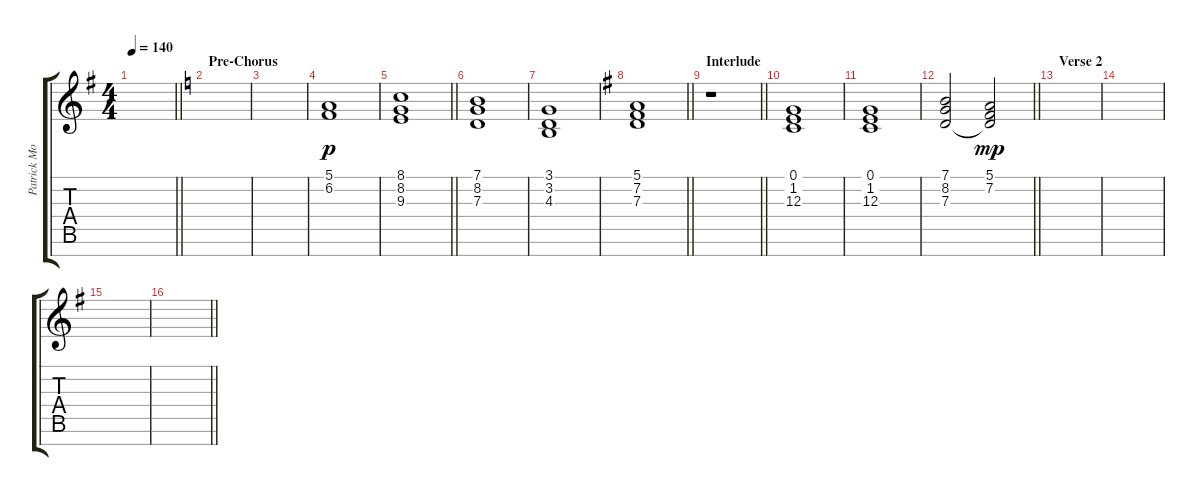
\track ("Patrick Moraz 1" "Patrick Mo") {instrument synthbrass2}
\staff {score tabs}
\tuning (E4 B3 G3 D3 A2 E2 B1) {hide}
\ts (4 4)
\tempo 140
\clef g2
\barLineRight lightlight
\ks g
|
\section ("" "Pre-Chorus")
\ks c
|
|
(5.1 6.2).1{dy p} |
\barLineRight lightlight
(8.1 8.2 9.3).1 |
\section ("" "")
(7.1 8.2 7.3).1 |
(3.1 3.2 4.3).1 |
\barLineRight lightlight
\ks g
(5.1 7.2 7.3).1 |
\section ("" "Interlude")
\barLineRight lightlight
r.1 |
(0.1 1.2 12.3).1 |
(0.1 1.2 12.3).1 |
\barLineRight lightlight
(7.1 8.2 7.3).2 (5.1 7.2 7.3{t}).2{dy mp} |
\section ("" "Verse 2")
|
|
|
\barLineRight lightlight
